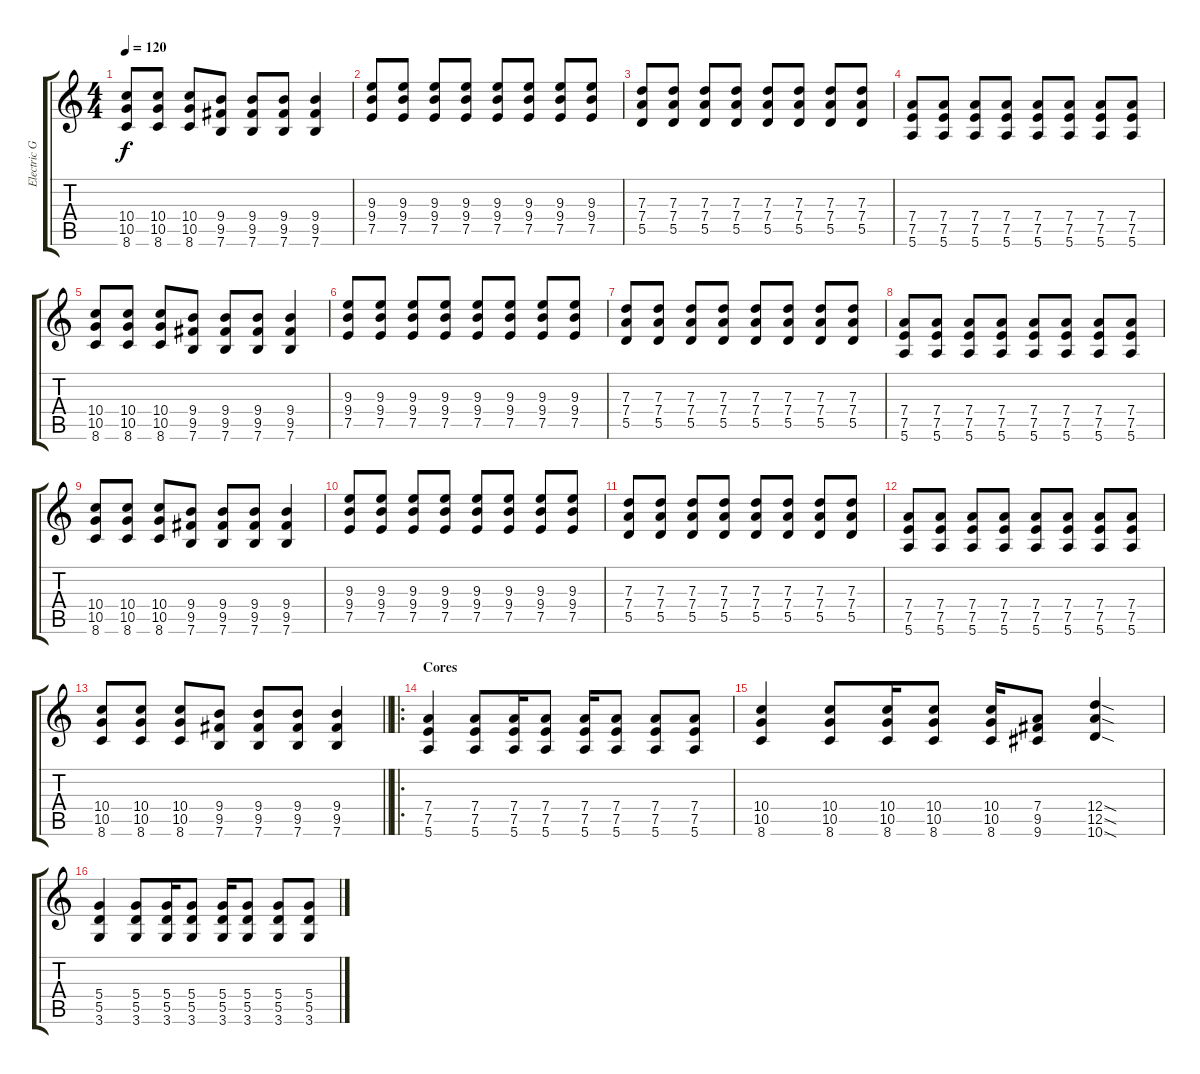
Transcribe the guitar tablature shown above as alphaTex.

\track ("Electric Guitar" "Electric G") {instrument overdrivenguitar}
\staff {score tabs}
\tuning (E4 B3 G3 D3 A2 E2) {hide}
\ts (4 4)
\tempo 120
\clef g2
\ks c
(10.4 10.5 8.6).8{dy f} (10.4 10.5 8.6).8 (10.4 10.5 8.6).8 (9.4 9.5 7.6).8 (9.4 9.5 7.6).8 (9.4 9.5 7.6).8 (9.4 9.5 7.6).4 |
(9.3 9.4 7.5).8 (9.3 9.4 7.5).8 (9.3 9.4 7.5).8 (9.3 9.4 7.5).8 (9.3 9.4 7.5).8 (9.3 9.4 7.5).8 (9.3 9.4 7.5).8 (9.3 9.4 7.5).8 |
(7.3 7.4 5.5).8 (7.3 7.4 5.5).8 (7.3 7.4 5.5).8 (7.3 7.4 5.5).8 (7.3 7.4 5.5).8 (7.3 7.4 5.5).8 (7.3 7.4 5.5).8 (7.3 7.4 5.5).8 |
(7.4 7.5 5.6).8 (7.4 7.5 5.6).8 (7.4 7.5 5.6).8 (7.4 7.5 5.6).8 (7.4 7.5 5.6).8 (7.4 7.5 5.6).8 (7.4 7.5 5.6).8 (7.4 7.5 5.6).8 |
(10.4 10.5 8.6).8 (10.4 10.5 8.6).8 (10.4 10.5 8.6).8 (9.4 9.5 7.6).8 (9.4 9.5 7.6).8 (9.4 9.5 7.6).8 (9.4 9.5 7.6).4 |
(9.3 9.4 7.5).8 (9.3 9.4 7.5).8 (9.3 9.4 7.5).8 (9.3 9.4 7.5).8 (9.3 9.4 7.5).8 (9.3 9.4 7.5).8 (9.3 9.4 7.5).8 (9.3 9.4 7.5).8 |
(7.3 7.4 5.5).8 (7.3 7.4 5.5).8 (7.3 7.4 5.5).8 (7.3 7.4 5.5).8 (7.3 7.4 5.5).8 (7.3 7.4 5.5).8 (7.3 7.4 5.5).8 (7.3 7.4 5.5).8 |
(7.4 7.5 5.6).8 (7.4 7.5 5.6).8 (7.4 7.5 5.6).8 (7.4 7.5 5.6).8 (7.4 7.5 5.6).8 (7.4 7.5 5.6).8 (7.4 7.5 5.6).8 (7.4 7.5 5.6).8 |
(10.4 10.5 8.6).8 (10.4 10.5 8.6).8 (10.4 10.5 8.6).8 (9.4 9.5 7.6).8 (9.4 9.5 7.6).8 (9.4 9.5 7.6).8 (9.4 9.5 7.6).4 |
(9.3 9.4 7.5).8 (9.3 9.4 7.5).8 (9.3 9.4 7.5).8 (9.3 9.4 7.5).8 (9.3 9.4 7.5).8 (9.3 9.4 7.5).8 (9.3 9.4 7.5).8 (9.3 9.4 7.5).8 |
(7.3 7.4 5.5).8 (7.3 7.4 5.5).8 (7.3 7.4 5.5).8 (7.3 7.4 5.5).8 (7.3 7.4 5.5).8 (7.3 7.4 5.5).8 (7.3 7.4 5.5).8 (7.3 7.4 5.5).8 |
(7.4 7.5 5.6).8 (7.4 7.5 5.6).8 (7.4 7.5 5.6).8 (7.4 7.5 5.6).8 (7.4 7.5 5.6).8 (7.4 7.5 5.6).8 (7.4 7.5 5.6).8 (7.4 7.5 5.6).8 |
\barLineRight lightlight
(10.4 10.5 8.6).8 (10.4 10.5 8.6).8 (10.4 10.5 8.6).8 (9.4 9.5 7.6).8 (9.4 9.5 7.6).8 (9.4 9.5 7.6).8 (9.4 9.5 7.6).4 |
\ro
\section ("" "Cores")
(7.4 7.5 5.6).4 (7.4 7.5 5.6).8 (7.4 7.5 5.6).16 (7.4 7.5 5.6).8 (7.4 7.5 5.6).16 (7.4 7.5 5.6).8 (7.4 7.5 5.6).8 (7.4 7.5 5.6).8 |
(10.4 10.5 8.6).4 (10.4 10.5 8.6).8 (10.4 10.5 8.6).16 (10.4 10.5 8.6).8 (10.4 10.5 8.6).16 (7.4 9.5 9.6).8 (12.4{sod} 12.5{sod} 10.6{sod}).4 |
(5.4 5.5 3.6).4 (5.4 5.5 3.6).8 (5.4 5.5 3.6).16 (5.4 5.5 3.6).8 (5.4 5.5 3.6).16 (5.4 5.5 3.6).8 (5.4 5.5 3.6).8 (5.4 5.5 3.6).8
